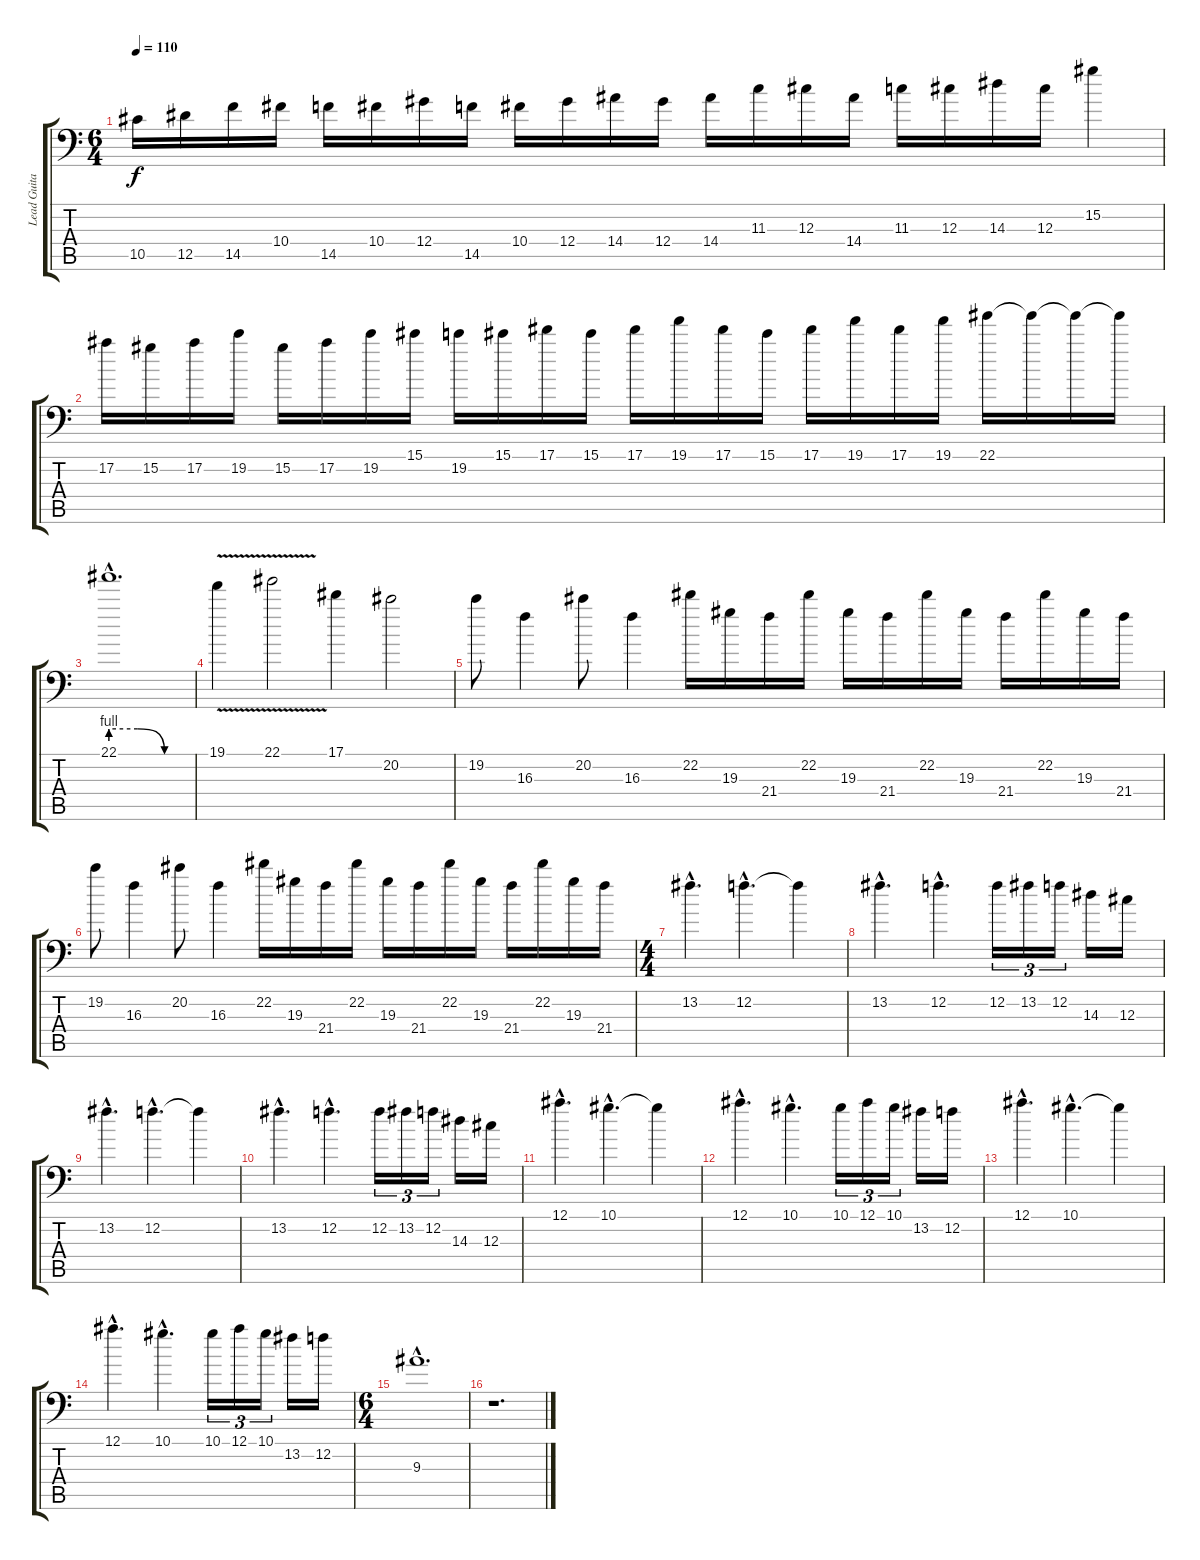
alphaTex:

\track ("Lead Guitar II" "Lead Guita") {instrument distortionguitar}
\staff {score tabs}
\tuning (Bb3 F3 Db3 Ab2 Eb2 Bb1) {hide}
\ts (6 4)
\tempo 110
\clef f4
\ks c
10.5.16{dy f} 12.5.16 14.5.16 10.4.16 14.5.16 10.4.16 12.4.16 14.5.16 10.4.16 12.4.16 14.4.16 12.4.16 14.4.16 11.3.16 12.3.16 14.4.16 11.3.16 12.3.16 14.3.16 12.3.16 15.2.4 |
17.2.16 15.2.16 17.2.16 19.2.16 15.2.16 17.2.16 19.2.16 15.1.16 19.2.16 15.1.16 17.1.16 15.1.16 17.1.16 19.1.16 17.1.16 15.1.16 17.1.16 19.1.16 17.1.16 19.1.16 22.1.16 22.1{t}.16 22.1{t}.16 22.1{t}.16 |
22.1{be (custom 0 4 20 4 40 0 60 0) hac}.1{d} |
19.1{v}.4 22.1{v}.2 17.1.4 20.2.2 |
19.2.8 16.3.4 20.2.8 16.3.4 22.2.16 19.3.16 21.4.16 22.2.16 19.3.16 21.4.16 22.2.16 19.3.16 21.4.16 22.2.16 19.3.16 21.4.16 |
19.2.8 16.3.4 20.2.8 16.3.4 22.2.16 19.3.16 21.4.16 22.2.16 19.3.16 21.4.16 22.2.16 19.3.16 21.4.16 22.2.16 19.3.16 21.4.16 |
\ts (4 4)
13.2{hac}.4{d} 12.2{hac}.4{d} 12.2{t}.4 |
13.2{hac}.4{d} 12.2{hac}.4{d} 12.2.16{tu (3 2)} 13.2.16{tu (3 2)} 12.2.16{tu (3 2)} 14.3.16 12.3.16 |
13.2{hac}.4{d} 12.2{hac}.4{d} 12.2{t}.4 |
13.2{hac}.4{d} 12.2{hac}.4{d} 12.2.16{tu (3 2)} 13.2.16{tu (3 2)} 12.2.16{tu (3 2)} 14.3.16 12.3.16 |
12.1{hac}.4{d} 10.1{hac}.4{d} 10.1{t}.4 |
12.1{hac}.4{d} 10.1{hac}.4{d} 10.1.16{tu (3 2)} 12.1.16{tu (3 2)} 10.1.16{tu (3 2)} 13.2.16 12.2.16 |
12.1{hac}.4{d} 10.1{hac}.4{d} 10.1{t}.4 |
12.1{hac}.4{d} 10.1{hac}.4{d} 10.1.16{tu (3 2)} 12.1.16{tu (3 2)} 10.1.16{tu (3 2)} 13.2.16 12.2.16 |
\ts (6 4)
9.3{hac}.1{d volume 0} |
r.1{d volume 14}
